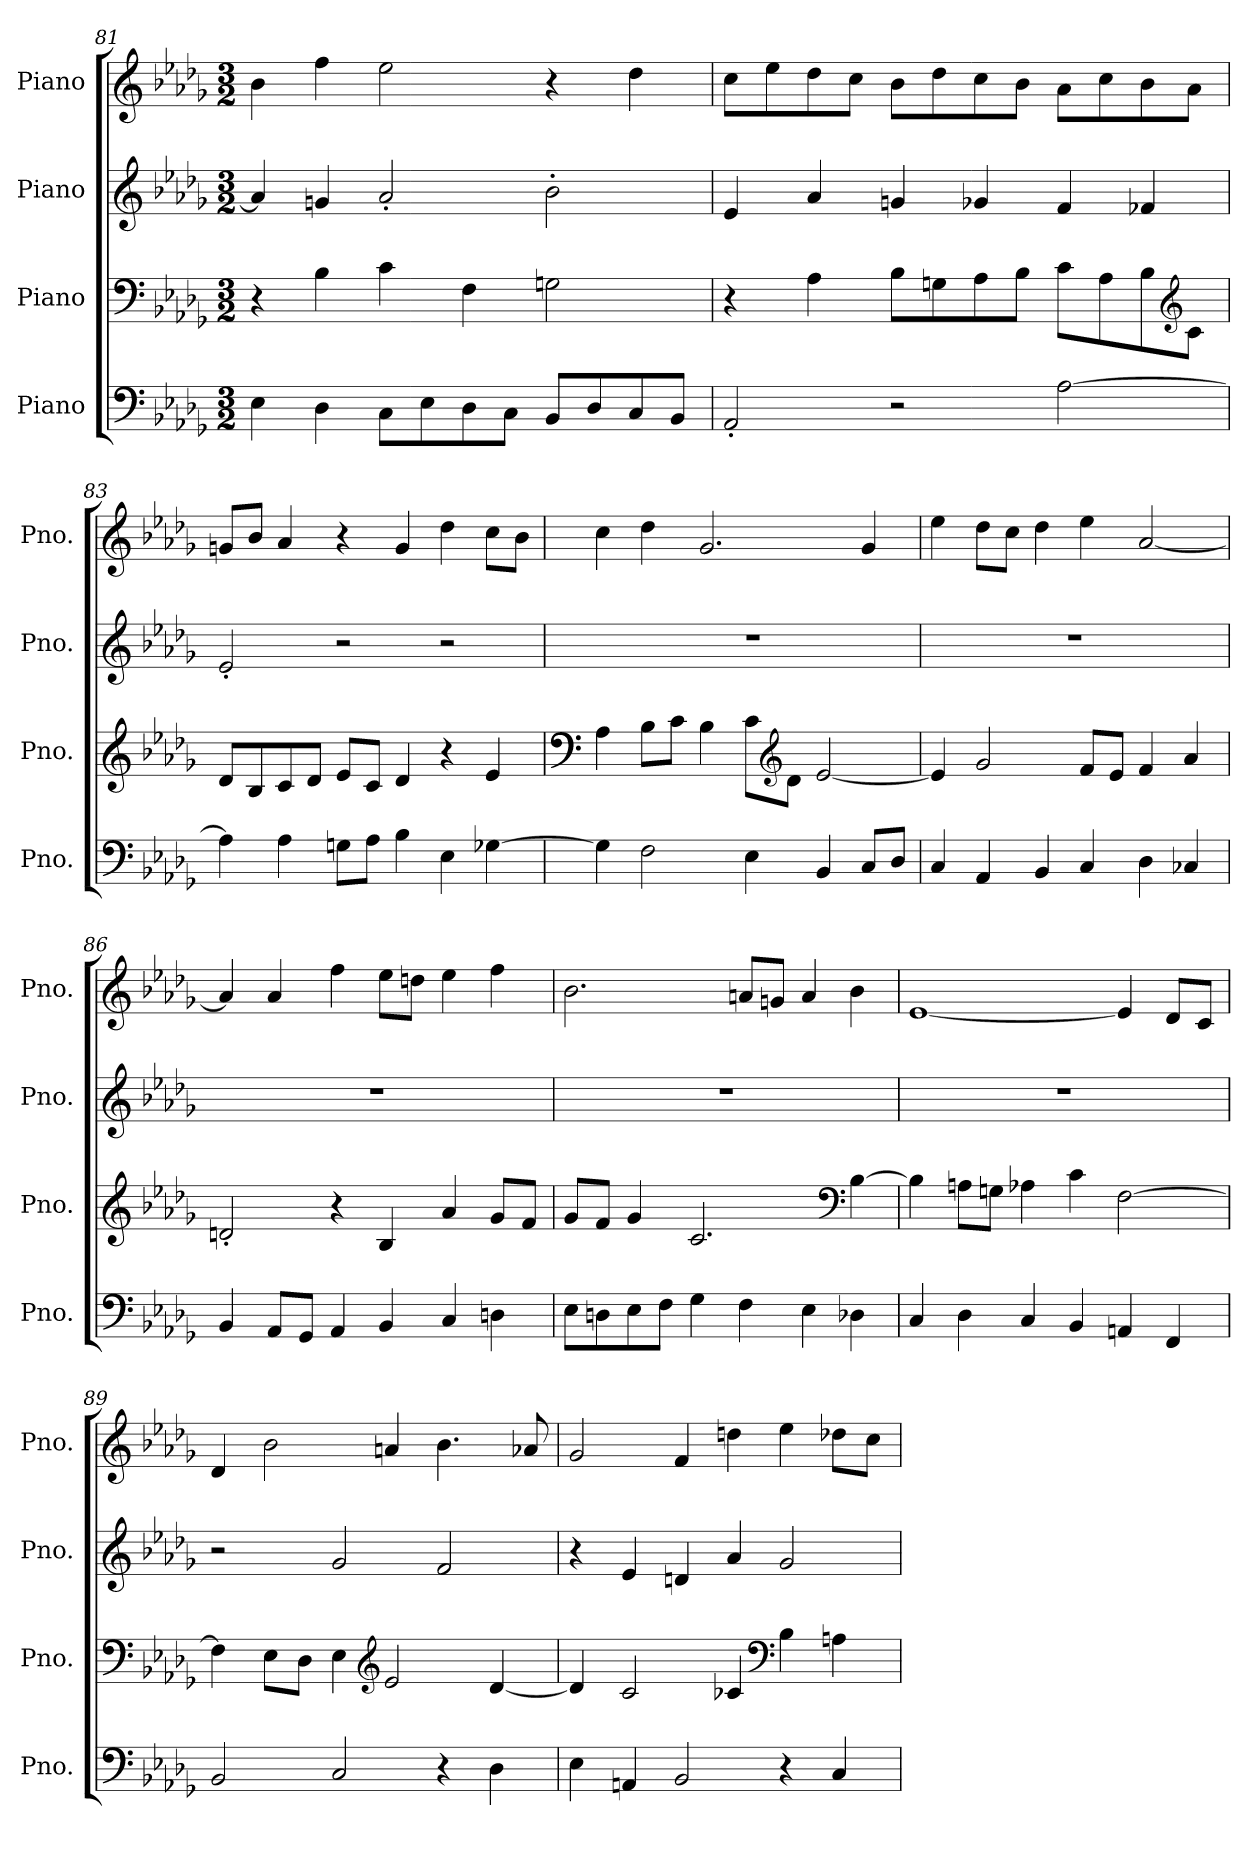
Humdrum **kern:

**kern	**kern	**kern	**kern
*part4	*part3	*part2	*part1
*staff4	*staff3	*staff2	*staff1
*I"Piano	*I"Piano	*I"Piano	*I"Piano
*I'Pno.	*I'Pno.	*I'Pno.	*I'Pno.
*clefF4	*clefF4	*clefG2	*clefG2
*k[b-e-a-d-g-]	*k[b-e-a-d-g-]	*k[b-e-a-d-g-]	*k[b-e-a-d-g-]
*M3/2	*M3/2	*M3/2	*M3/2
=81	=81	=81	=81
4E-\	4r	4a-/]	4b-\
4D-\	4B-\	4gn/	4ff\
8C\L	4c\	2a-'/	2ee-\
8E-\	.	.	.
8D-\	4F\	.	.
8C\J	.	.	.
8BB-/L	2Gn\	2b-'\	4r
8D-/	.	.	.
8C/	.	.	4dd-\
8BB-/J	.	.	.
!!LO:LB:g=z
=82	=82	=82	=82
2AA-'/	4r	4e-/	8cc\L
.	.	.	8ee-\
.	4A-\	4a-/	8dd-\
.	.	.	8cc\J
2r	8B-\L	4gn/	8b-\L
.	8Gn\	.	8dd-\
.	8A-\	4g-X/	8cc\
.	8B-\J	.	8b-\J
[2A-\	8c\L	4f/	8a-\L
.	8A-\	.	8cc\
.	8B-\	4f-X/	8b-\
*	*clefG2	*	*
.	8c\J	.	8a-\J
=83	=83	=83	=83
4A-\]	8d-/L	2e-'/	8gn/L
.	8B-/	.	8b-/J
4A-\	8c/	.	4a-/
.	8d-/J	.	.
8Gn\L	8e-/L	2r	4r
8A-\J	8c/J	.	.
4B-\	4d-/	.	4g/
4E-\	4r	2r	4dd-\
[4G-X\	4e-/	.	8cc\L
.	.	.	8b-\J
=84	=84	=84	=84
*	*clefF4	*	*
4G-\]	4A-\	1.r	4cc\
2F\	8B-\L	.	4dd-\
.	8c\J	.	.
.	4B-\	.	2.g-/
4E-\	8c\L	.	.
*	*clefG2	*	*
.	8d-\J	.	.
4BB-/	[2e-/	.	.
8C/L	.	.	4g-/
8D-/J	.	.	.
!!LO:PB:g=z
=85	=85	=85	=85
4C/	4e-/]	1.r	4ee-\
4AA-/	2g-/	.	8dd-\L
.	.	.	8cc\J
4BB-/	.	.	4dd-\
4C/	8f/L	.	4ee-\
.	8e-/J	.	.
4D-\	4f/	.	[2a-/
4C-X/	4a-/	.	.
=86	=86	=86	=86
4BB-/	2dn'/	1.r	4a-/]
8AA-/L	.	.	4a-/
8GG-/J	.	.	.
4AA-/	4r	.	4ff\
4BB-/	4B-/	.	8ee-\L
.	.	.	8ddn\J
4C/	4a-/	.	4ee-\
4Dn\	8g-/L	.	4ff\
.	8f/J	.	.
=87	=87	=87	=87
8E-\L	8g-/L	1.r	2.b-\
8Dn\	8f/J	.	.
8E-\	4g-/	.	.
8F\J	.	.	.
4G-\	2.c/	.	.
4F\	.	.	8an/L
.	.	.	8gn/J
4E-\	.	.	4a/
*	*clefF4	*	*
4D-X\	[4B-\	.	4b-\
!!LO:LB:g=z
=88	=88	=88	=88
4C/	4B-\]	1.r	[1e-
4D-\	8An\L	.	.
.	8Gn\J	.	.
4C/	4A-X\	.	.
4BB-/	4c\	.	.
4AAn/	[2F\	.	4e-/]
4FF/	.	.	8d-/L
.	.	.	8c/J
=89	=89	=89	=89
2BB-/	4F\]	2r	4d-/
.	8E-\L	.	2b-\
.	8D-\J	.	.
2C/	4E-\	2g-/	.
*	*clefG2	*	*
.	2e-/	.	4an/
4r	.	2f/	4.b-\
4D-\	[4d-/	.	.
.	.	.	8a-X/
=90	=90	=90	=90
4E-\	4d-/]	4r	2g-/
4AAn/	2c/	4e-/	.
2BB-/	.	4dn/	4f/
.	4c-X/	4a-/	4ddn\
*	*clefF4	*	*
4r	4B-\	2g-/	4ee-\
4C/	4An\	.	8dd-X\L
.	.	.	8cc\J
=	=	=	=
*-	*-	*-	*-
